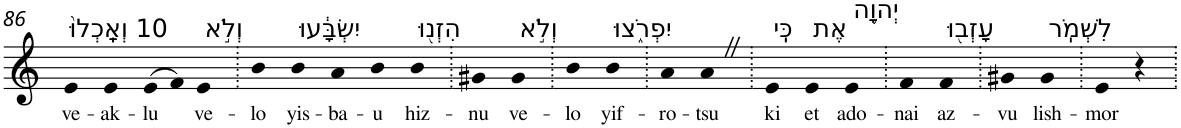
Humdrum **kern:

**kern	**text
*part1	*part1
*staff1	*staff1
*I"Piano	*
*I'Pno	*
!!LO:PB:g=z
*clefG2	*
*k[]	*
=86	=86
!LO:TX:a:t=10 וְאָֽכְלוּ֙	!
!	!LO:LY:b
4e	ve-
!	!LO:LY:b
4e	-ak-
!	!LO:LY:b
(>8e	-lu
8f)	.
!LO:TX:a:t=וְלֹ֣א	!
!	!LO:LY:b
4e	ve-
=87.	=87.
!	!LO:LY:b
4b	-lo
!LO:TX:a:t=יִשְׂבָּ֔עוּ	!
!	!LO:LY:b
4b	yis-
!	!LO:LY:b
4a	-ba-
!	!LO:LY:b
4b	-u
!LO:TX:a:t=הִזְנ֖וּ	!
!	!LO:LY:b
4b	hiz-
=88.	=88.
!	!LO:LY:b
4g#X	-nu
!LO:TX:a:t=וְלֹ֣א	!
!	!LO:LY:b
4g#	ve-
=89.	=89.
!	!LO:LY:b
4b	-lo
!LO:TX:a:t=יִפְרֹ֑צוּ	!
!	!LO:LY:b
4b	yif-
=90.	=90.
!	!LO:LY:b
4a	-ro-
!	!LO:LY:b
4aZ	-tsu
=91.	=91.
!LO:TX:a:t=כִּֽי	!
!	!LO:LY:b
4e	ki
!LO:TX:a:t=אֶת	!
!	!LO:LY:b
4e	et
!LO:TX:a:t=יְהוָ֥ה	!
!	!LO:LY:b
4e	ado-
=92.	=92.
!	!LO:LY:b
4f	-nai
!LO:TX:a:t=עָזְב֖וּ	!
!	!LO:LY:b
4f	az-
=93.	=93.
!	!LO:LY:b
4g#X	-vu
!LO:TX:a:t=לִשְׁמֹֽר	!
!	!LO:LY:b
4g#	lish-
=94.	=94.
!	!LO:LY:b
4e	-mor
4r	.
=.	=.
*-	*-
